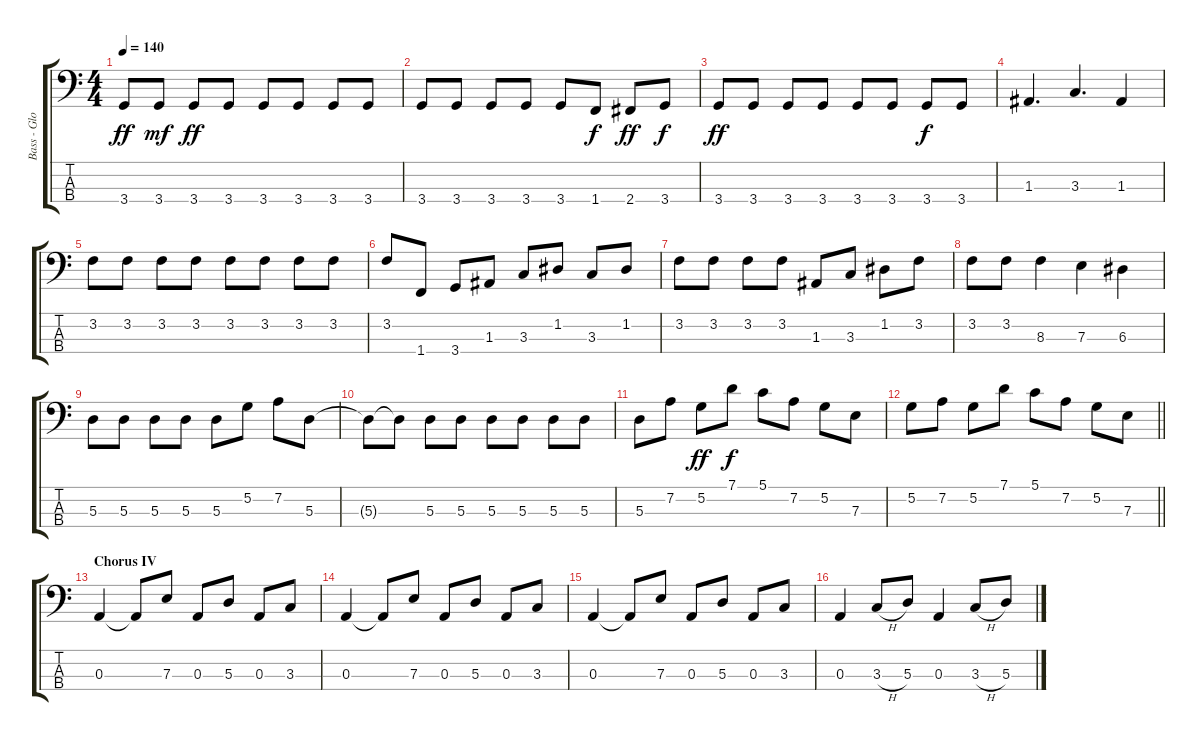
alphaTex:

\track ("Bass - Glover" "Bass - Glo") {instrument electricbassfinger}
\staff {score tabs}
\tuning (G2 D2 A1 E1) {hide}
\ts (4 4)
\tempo 140
\clef f4
\ks c
3.4.8{dy ff} 3.4.8{dy mf} 3.4.8{dy ff} 3.4.8 3.4.8 3.4.8 3.4.8 3.4.8 |
3.4.8 3.4.8 3.4.8 3.4.8 3.4.8 1.4.8{dy f} 2.4.8{dy ff} 3.4.8{dy f} |
3.4.8{dy ff} 3.4.8 3.4.8 3.4.8 3.4.8 3.4.8 3.4.8{dy f} 3.4.8 |
1.3.4{d} 3.3.4{d} 1.3.4 |
3.2.8 3.2.8 3.2.8 3.2.8 3.2.8 3.2.8 3.2.8 3.2.8 |
3.2.8 1.4.8 3.4.8 1.3.8 3.3.8 1.2.8 3.3.8 1.2.8 |
3.2.8 3.2.8 3.2.8 3.2.8 1.3.8 3.3.8 1.2.8 3.2.8 |
3.2.8 3.2.8 8.3.4 7.3.4 6.3.4 |
5.3.8 5.3.8 5.3.8 5.3.8 5.3.8 5.2.8 7.2.8 5.3.8 |
5.3{t}.8 5.3{t}.8 5.3.8 5.3.8 5.3.8 5.3.8 5.3.8 5.3.8 |
5.3.8 7.2.8 5.2.8{dy ff} 7.1.8{dy f} 5.1.8 7.2.8 5.2.8 7.3.8 |
\barLineRight lightlight
5.2.8 7.2.8 5.2.8 7.1.8 5.1.8 7.2.8 5.2.8 7.3.8 |
\section ("" "Chorus IV")
0.3.4 0.3{t}.8 7.3.8 0.3.8 5.3.8 0.3.8 3.3.8 |
0.3.4 0.3{t}.8 7.3.8 0.3.8 5.3.8 0.3.8 3.3.8 |
0.3.4 0.3{t}.8 7.3.8 0.3.8 5.3.8 0.3.8 3.3.8 |
0.3.4 3.3{h}.8 5.3.8 0.3.4 3.3{h}.8 5.3.8
